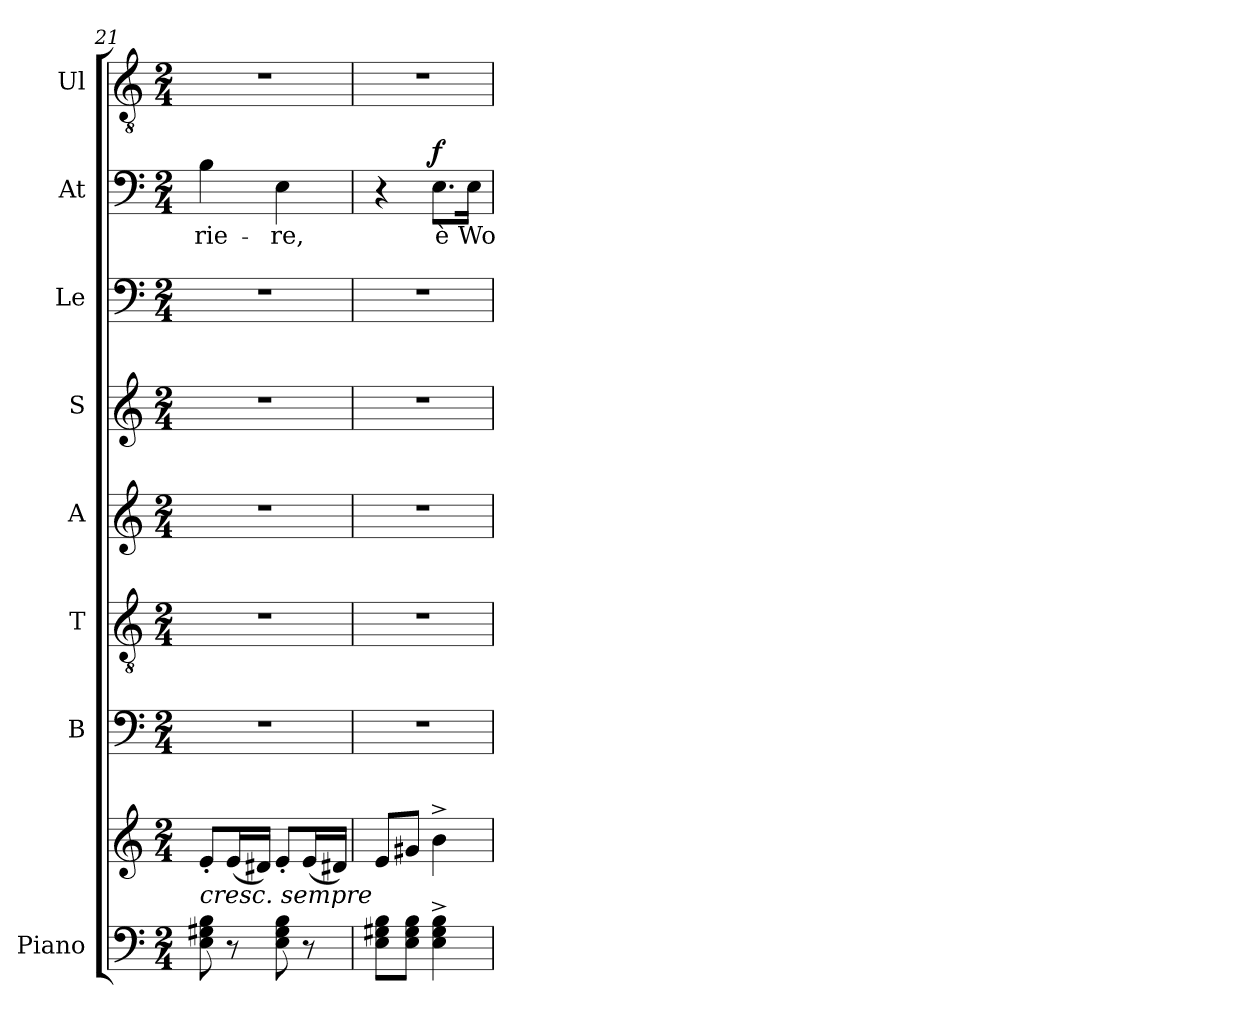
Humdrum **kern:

**kern	**kern	**kern	**kern	**kern	**kern	**kern	**kern	**text	**dynam	**kern
*part8	*part8	*part7	*part6	*part5	*part4	*part3	*part2	*part2	*part2	*part1
*staff9	*staff8	*staff7	*staff6	*staff5	*staff4	*staff3	*staff2	*staff2	*staff2	*staff1
*I"Piano	*	*I"B	*I"T	*I"A	*I"S	*I"Le	*I"At	*	*	*I"Ul
*I'Pno	*	*I'B	*I'T	*I'A	*I'S	*I'Le	*I'At	*	*	*I'Ul
*clefF4	*clefG2	*clefF4	*clefGv2	*clefG2	*clefG2	*clefF4	*clefF4	*	*	*clefGv2
*k[]	*k[]	*k[]	*k[]	*k[]	*k[]	*k[]	*k[]	*	*	*k[]
*M2/4	*M2/4	*M2/4	*M2/4	*M2/4	*M2/4	*M2/4	*M2/4	*	*	*M2/4
=21	=21	=21	=21	=21	=21	=21	=21	=21	=21	=21
!	!LO:TX:b:i:t=cresc. sempre	!	!	!	!	!	!	!	!	!
!	!	!	!	!	!	!	!	!LO:LY:b	!	!
8E\ 8G#X\ 8B\	8e'/L	2r	2r	2r	2r	2r	4B\	-rie-	.	2r
8r	(<16e/L	.	.	.	.	.	.	.	.	.
.	16d#X/JJ)	.	.	.	.	.	.	.	.	.
!	!	!	!	!	!	!	!	!LO:LY:b	!	!
8E\ 8G#\ 8B\	8e'/L	.	.	.	.	.	4E\	-re,	.	.
8r	(<16e/L	.	.	.	.	.	.	.	.	.
.	16d#X/JJ)	.	.	.	.	.	.	.	.	.
=22	=22	=22	=22	=22	=22	=22	=22	=22	=22	=22
8E\ 8G#X\ 8B\L	8e/L	2r	2r	2r	2r	2r	4r	.	.	2r
8E\ 8G#\ 8B\J	8g#X/J	.	.	.	.	.	.	.	.	.
!	!	!	!	!	!	!	!	!LO:LY:b	!LO:DY:a	!
4E\^ 4G#\^ 4B\^	4b^\	.	.	.	.	.	8.E\L	è	f	.
!	!	!	!	!	!	!	!	!LO:LY:b	!	!
.	.	.	.	.	.	.	16E\Jk	Wo-	.	.
=	=	=	=	=	=	=	=	=	=	=
*-	*-	*-	*-	*-	*-	*-	*-	*-	*-	*-
